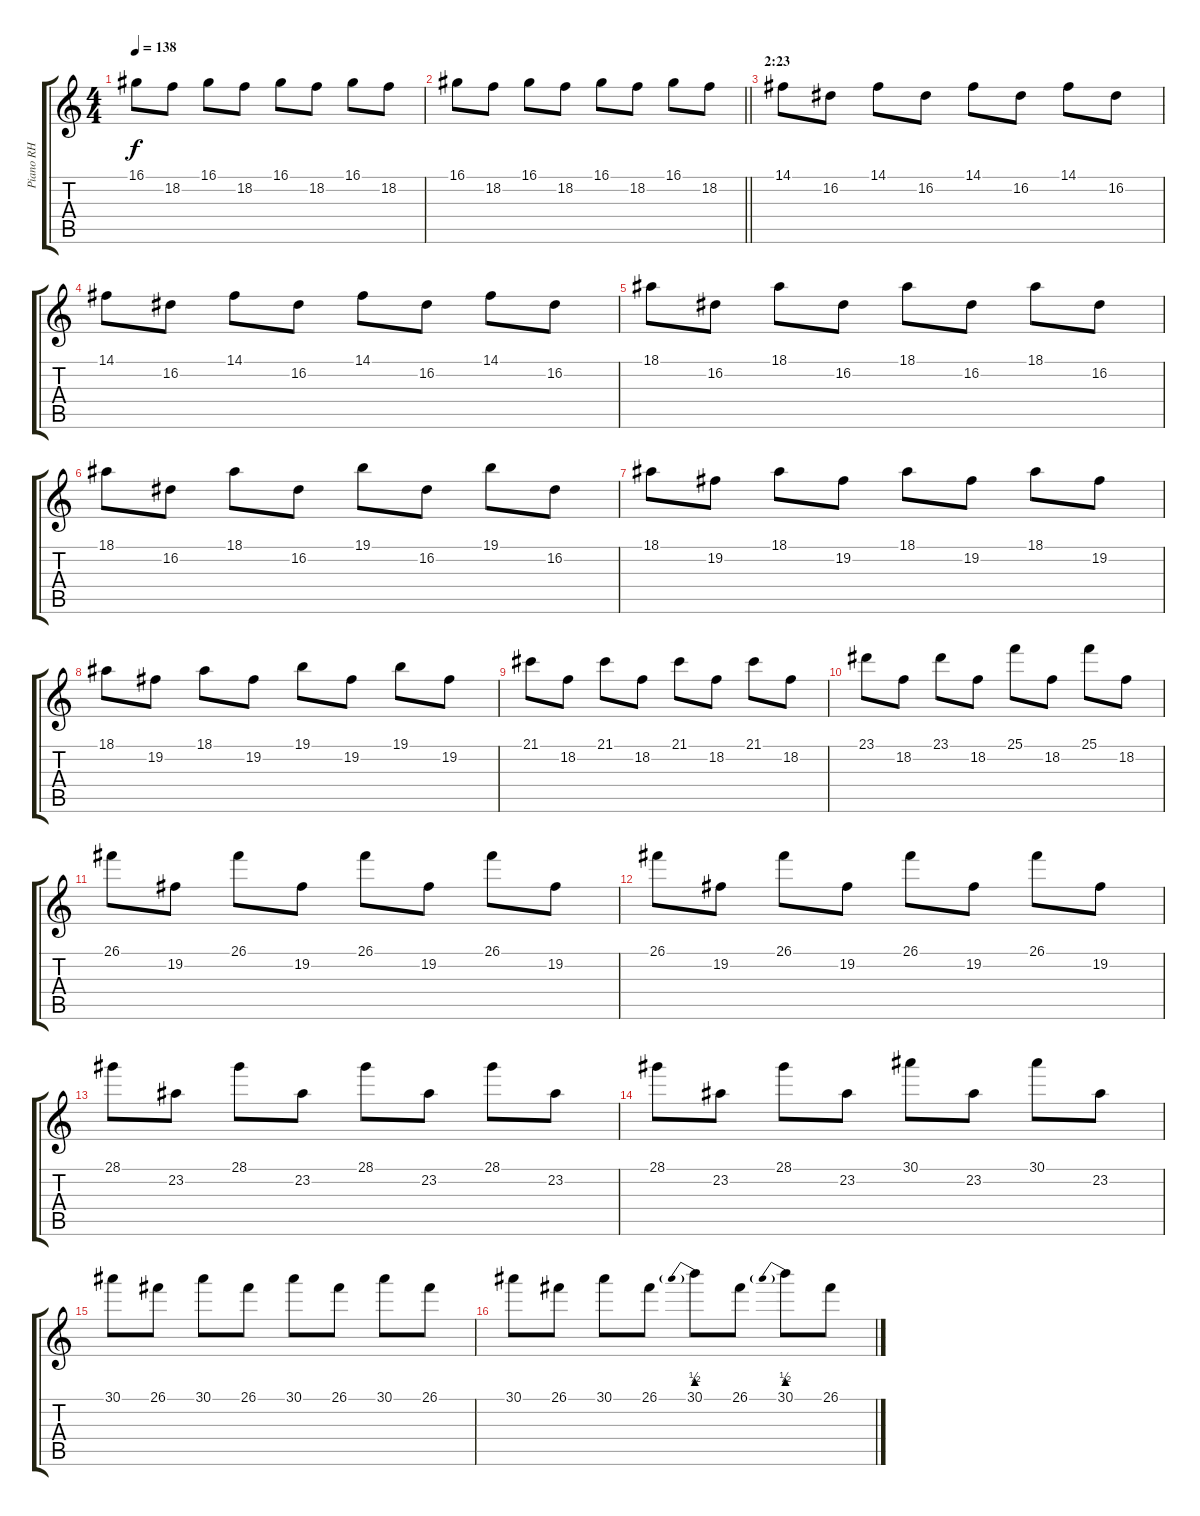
\track ("Piano RH" "Piano RH") {instrument acousticgrandpiano}
\staff {score tabs}
\tuning (E4 B3 G3 D3 A2 E2) {hide}
\ts (4 4)
\tempo 138
\clef g2
\ks c
16.1.8{dy f} 18.2.8 16.1.8 18.2.8 16.1.8 18.2.8 16.1.8 18.2.8 |
\barLineRight lightlight
16.1.8 18.2.8 16.1.8 18.2.8 16.1.8 18.2.8 16.1.8 18.2.8 |
\section ("" "2:23")
14.1.8 16.2.8 14.1.8 16.2.8 14.1.8 16.2.8 14.1.8 16.2.8 |
14.1.8 16.2.8 14.1.8 16.2.8 14.1.8 16.2.8 14.1.8 16.2.8 |
18.1.8 16.2.8 18.1.8 16.2.8 18.1.8 16.2.8 18.1.8 16.2.8 |
18.1.8 16.2.8 18.1.8 16.2.8 19.1.8 16.2.8 19.1.8 16.2.8 |
18.1.8 19.2.8 18.1.8 19.2.8 18.1.8 19.2.8 18.1.8 19.2.8 |
18.1.8 19.2.8 18.1.8 19.2.8 19.1.8 19.2.8 19.1.8 19.2.8 |
21.1.8 18.2.8 21.1.8 18.2.8 21.1.8 18.2.8 21.1.8 18.2.8 |
23.1.8 18.2.8 23.1.8 18.2.8 25.1.8 18.2.8 25.1.8 18.2.8 |
26.1.8 19.2.8 26.1.8 19.2.8 26.1.8 19.2.8 26.1.8 19.2.8 |
26.1.8 19.2.8 26.1.8 19.2.8 26.1.8 19.2.8 26.1.8 19.2.8 |
28.1.8 23.2.8 28.1.8 23.2.8 28.1.8 23.2.8 28.1.8 23.2.8 |
28.1.8 23.2.8 28.1.8 23.2.8 30.1.8 23.2.8 30.1.8 23.2.8 |
30.1.8 26.1.8 30.1.8 26.1.8 30.1.8 26.1.8 30.1.8 26.1.8 |
30.1.8 26.1.8 30.1.8 26.1.8 30.1{be (prebend 0 2 60 2)}.8 26.1.8 30.1{be (prebend 0 2 60 2)}.8 26.1.8
